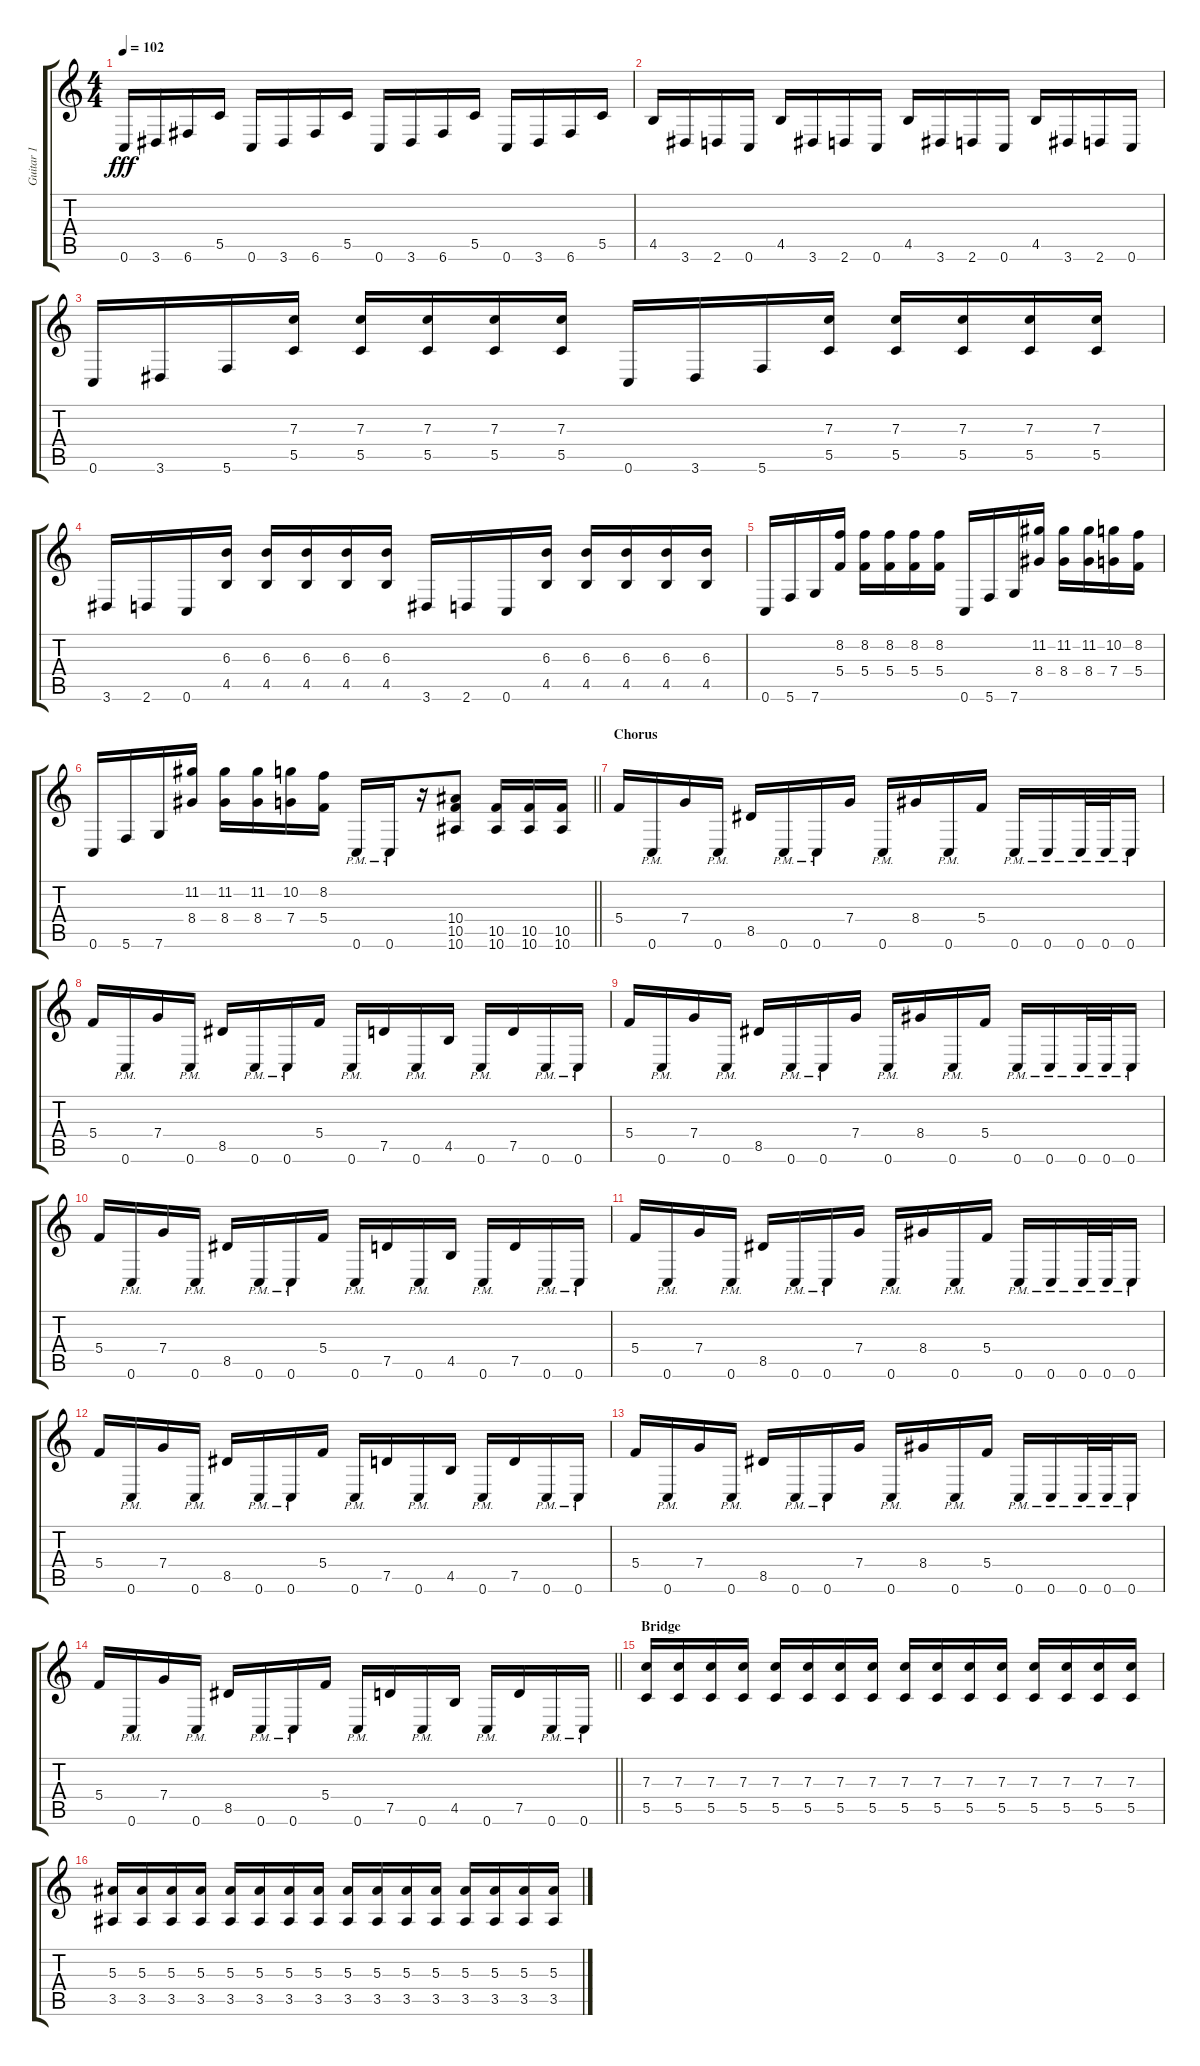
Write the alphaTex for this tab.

\track ("Guitar 1" "Guitar 1") {instrument distortionguitar}
\staff {score tabs}
\tuning (D4 A3 F3 C3 G2 C2) {hide}
\ts (4 4)
\tempo 102
\clef g2
\ks c
0.6.16{dy fff} 3.6.16 6.6.16 5.5.16 0.6.16 3.6.16 6.6.16 5.5.16 0.6.16 3.6.16 6.6.16 5.5.16 0.6.16 3.6.16 6.6.16 5.5.16 |
4.5.16 3.6.16 2.6.16 0.6.16 4.5.16 3.6.16 2.6.16 0.6.16 4.5.16 3.6.16 2.6.16 0.6.16 4.5.16 3.6.16 2.6.16 0.6.16 |
0.6.16 3.6.16 5.6.16 (7.3 5.5).16 (7.3 5.5).16 (7.3 5.5).16 (7.3 5.5).16 (7.3 5.5).16 0.6.16 3.6.16 5.6.16 (7.3 5.5).16 (7.3 5.5).16 (7.3 5.5).16 (7.3 5.5).16 (7.3 5.5).16 |
3.6.16 2.6.16 0.6.16 (6.3 4.5).16 (6.3 4.5).16 (6.3 4.5).16 (6.3 4.5).16 (6.3 4.5).16 3.6.16 2.6.16 0.6.16 (6.3 4.5).16 (6.3 4.5).16 (6.3 4.5).16 (6.3 4.5).16 (6.3 4.5).16 |
0.6.16 5.6.16 7.6.16 (8.2 5.4).16 (8.2 5.4).16 (8.2 5.4).16 (8.2 5.4).16 (8.2 5.4).16 0.6.16 5.6.16 7.6.16 (11.2 8.4).16 (11.2 8.4).16 (11.2 8.4).16 (10.2 7.4).16 (8.2 5.4).16 |
\barLineRight lightlight
0.6.16 5.6.16 7.6.16 (11.2 8.4).16 (11.2 8.4).16 (11.2 8.4).16 (10.2 7.4).16 (8.2 5.4).16 0.6{pm}.16 0.6{pm}.16 r.16 (10.4 10.5 10.6).8 (10.5 10.6).16 (10.5 10.6).16 (10.5 10.6).16 |
\section ("" "Chorus")
5.4.16 0.6{pm}.16 7.4.16 0.6{pm}.16 8.5.16 0.6{pm}.16 0.6{pm}.16 7.4.16 0.6{pm}.16 8.4.16 0.6{pm}.16 5.4.16 0.6{pm}.16 0.6{pm}.16 0.6{pm}.32 0.6{pm}.32 0.6{pm}.16 |
5.4.16 0.6{pm}.16 7.4.16 0.6{pm}.16 8.5.16 0.6{pm}.16 0.6{pm}.16 5.4.16 0.6{pm}.16 7.5.16 0.6{pm}.16 4.5.16 0.6{pm}.16 7.5.16 0.6{pm}.16 0.6{pm}.16 |
5.4.16 0.6{pm}.16 7.4.16 0.6{pm}.16 8.5.16 0.6{pm}.16 0.6{pm}.16 7.4.16 0.6{pm}.16 8.4.16 0.6{pm}.16 5.4.16 0.6{pm}.16 0.6{pm}.16 0.6{pm}.32 0.6{pm}.32 0.6{pm}.16 |
5.4.16 0.6{pm}.16 7.4.16 0.6{pm}.16 8.5.16 0.6{pm}.16 0.6{pm}.16 5.4.16 0.6{pm}.16 7.5.16 0.6{pm}.16 4.5.16 0.6{pm}.16 7.5.16 0.6{pm}.16 0.6{pm}.16 |
5.4.16 0.6{pm}.16 7.4.16 0.6{pm}.16 8.5.16 0.6{pm}.16 0.6{pm}.16 7.4.16 0.6{pm}.16 8.4.16 0.6{pm}.16 5.4.16 0.6{pm}.16 0.6{pm}.16 0.6{pm}.32 0.6{pm}.32 0.6{pm}.16 |
5.4.16 0.6{pm}.16 7.4.16 0.6{pm}.16 8.5.16 0.6{pm}.16 0.6{pm}.16 5.4.16 0.6{pm}.16 7.5.16 0.6{pm}.16 4.5.16 0.6{pm}.16 7.5.16 0.6{pm}.16 0.6{pm}.16 |
5.4.16 0.6{pm}.16 7.4.16 0.6{pm}.16 8.5.16 0.6{pm}.16 0.6{pm}.16 7.4.16 0.6{pm}.16 8.4.16 0.6{pm}.16 5.4.16 0.6{pm}.16 0.6{pm}.16 0.6{pm}.32 0.6{pm}.32 0.6{pm}.16 |
\barLineRight lightlight
5.4.16 0.6{pm}.16 7.4.16 0.6{pm}.16 8.5.16 0.6{pm}.16 0.6{pm}.16 5.4.16 0.6{pm}.16 7.5.16 0.6{pm}.16 4.5.16 0.6{pm}.16 7.5.16 0.6{pm}.16 0.6{pm}.16 |
\section ("" "Bridge")
(7.3 5.5).16 (7.3 5.5).16 (7.3 5.5).16 (7.3 5.5).16 (7.3 5.5).16 (7.3 5.5).16 (7.3 5.5).16 (7.3 5.5).16 (7.3 5.5).16 (7.3 5.5).16 (7.3 5.5).16 (7.3 5.5).16 (7.3 5.5).16 (7.3 5.5).16 (7.3 5.5).16 (7.3 5.5).16 |
(5.3 3.5).16 (5.3 3.5).16 (5.3 3.5).16 (5.3 3.5).16 (5.3 3.5).16 (5.3 3.5).16 (5.3 3.5).16 (5.3 3.5).16 (5.3 3.5).16 (5.3 3.5).16 (5.3 3.5).16 (5.3 3.5).16 (5.3 3.5).16 (5.3 3.5).16 (5.3 3.5).16 (5.3 3.5).16
